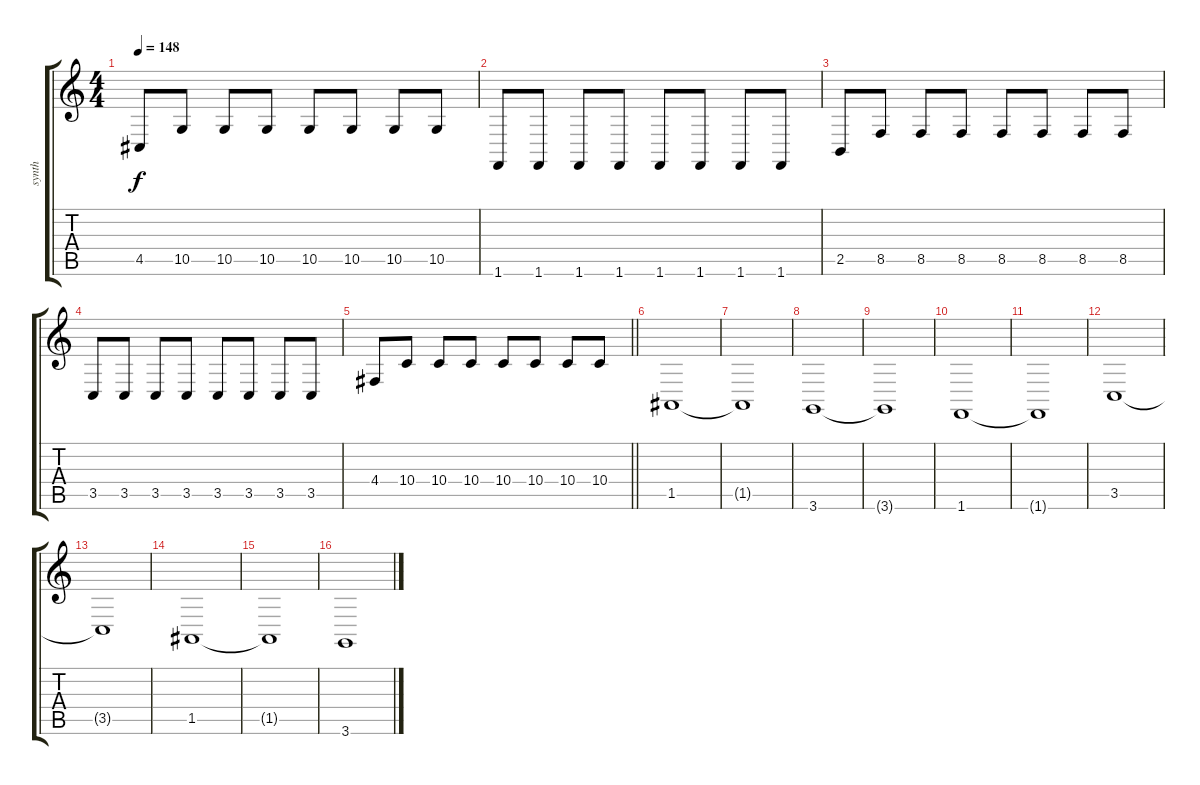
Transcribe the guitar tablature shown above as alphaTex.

\track ("synth" "synth") {instrument stringensemble1}
\staff {score tabs}
\tuning (E4 B3 G3 D3 A2 E2) {hide}
\ts (4 4)
\tempo 148
\clef g2
\ks c
4.5.8{dy f} 10.5.8 10.5.8 10.5.8 10.5.8 10.5.8 10.5.8 10.5.8 |
1.6.8 1.6.8 1.6.8 1.6.8 1.6.8 1.6.8 1.6.8 1.6.8 |
2.5.8 8.5.8 8.5.8 8.5.8 8.5.8 8.5.8 8.5.8 8.5.8 |
3.5.8 3.5.8 3.5.8 3.5.8 3.5.8 3.5.8 3.5.8 3.5.8 |
\barLineRight lightlight
4.4.8 10.4.8 10.4.8 10.4.8 10.4.8 10.4.8 10.4.8 10.4.8 |
1.5.1 |
1.5{t}.1 |
3.6.1 |
3.6{t}.1 |
1.6.1 |
1.6{t}.1 |
3.5.1 |
3.5{t}.1 |
1.5.1 |
1.5{t}.1 |
3.6.1
